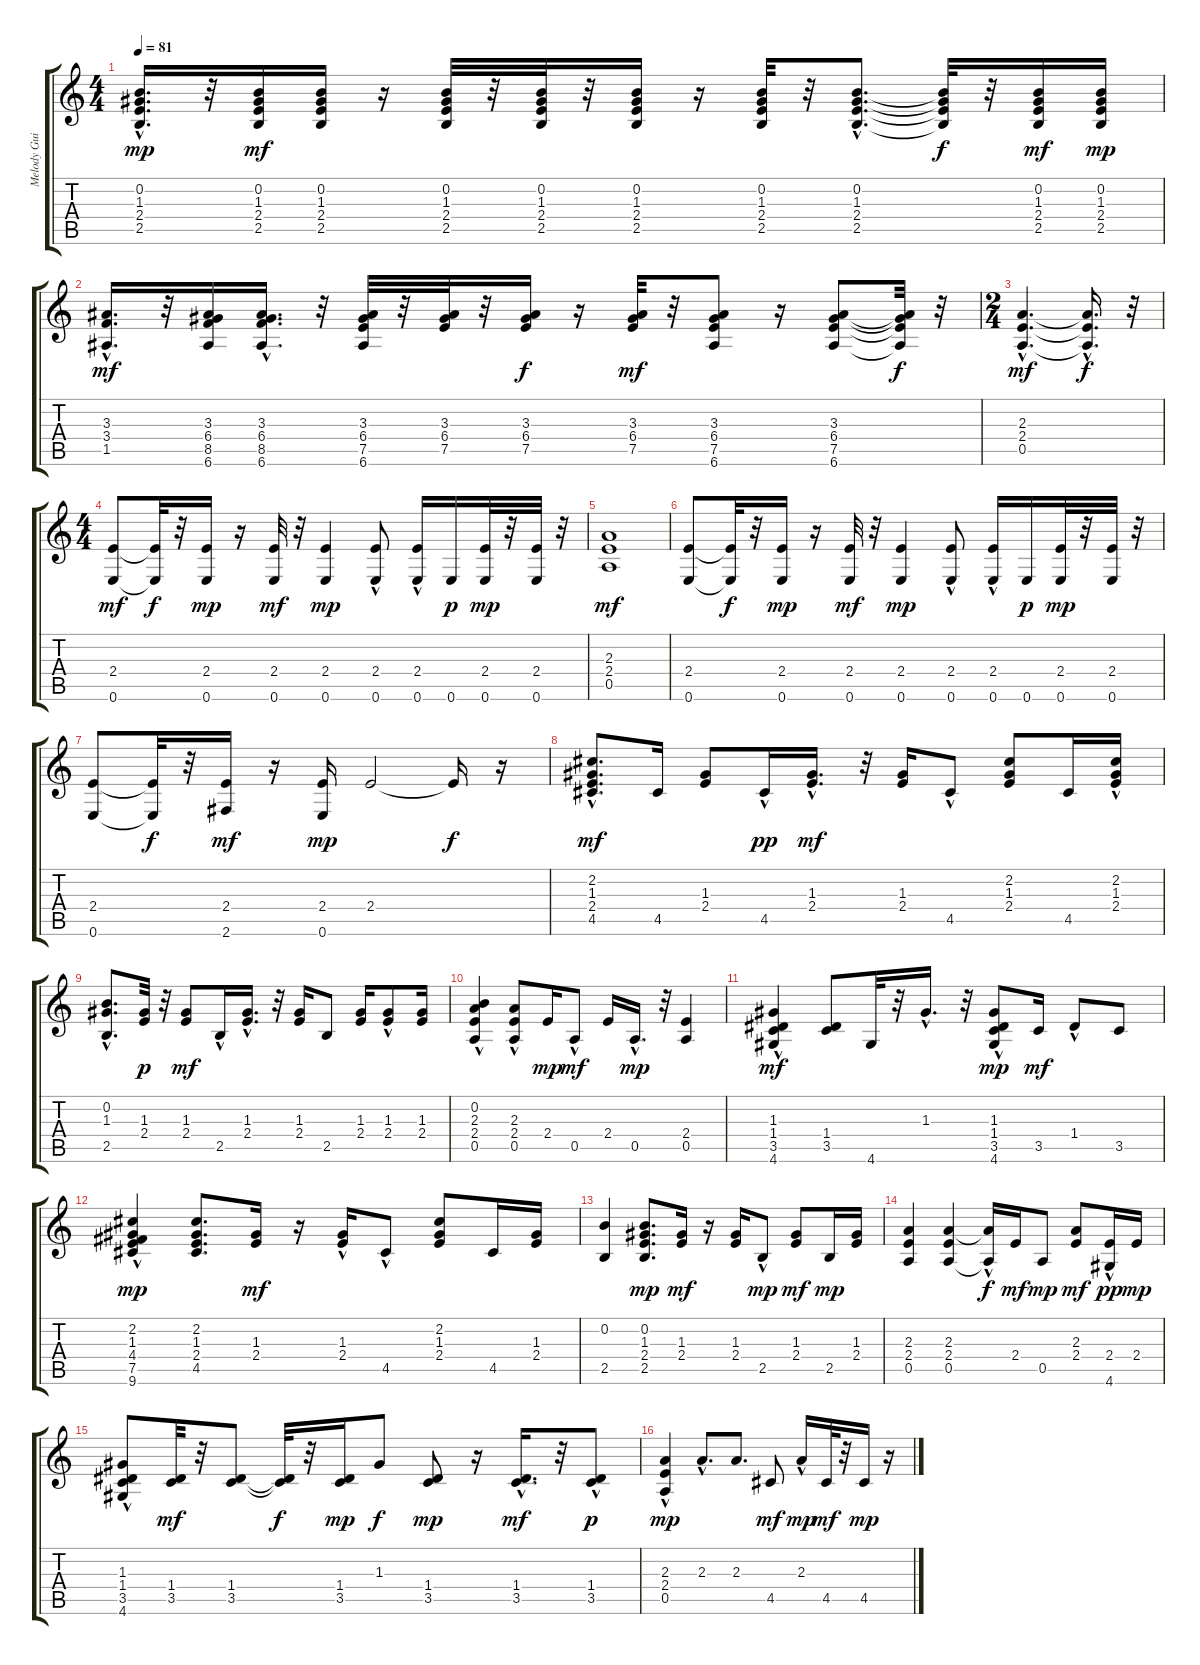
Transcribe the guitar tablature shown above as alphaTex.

\track ("Melody Guitar" "Melody Gui") {instrument distortionguitar}
\staff {score tabs}
\tuning (E4 B3 G3 D3 A2 E2) {hide}
\ts (4 4)
\tempo 81
\clef g2
\ks c
(0.2{hac} 1.3{hac} 2.4{hac} 2.5{hac}).16{d dy mp} r.32 (0.2 1.3 2.4 2.5).16{dy mf} (0.2 1.3 2.4 2.5).16 r.16 (0.2 1.3 2.4 2.5).32 r.32 (0.2 1.3 2.4 2.5).32 r.32 (0.2 1.3 2.4 2.5).16 r.16 (0.2 1.3 2.4 2.5).32 r.32 (0.2{hac} 1.3{hac} 2.4{hac} 2.5{hac}).8{d} (0.2{t} 1.3{t} 2.4{t} 2.5{t}).32{dy f} r.32 (0.2 1.3 2.4 2.5).16{dy mf} (0.2 1.3 2.4 2.5).16{dy mp} |
(3.3{hac} 3.4{hac} 1.5{hac}).16{d dy mf} r.32 (3.3 6.4 8.5 6.6).16 (3.3 6.4{hac} 8.5 6.6{hac}).16{d} r.32 (3.3 6.4 7.5 6.6).32 r.32 (3.3 6.4 7.5).32 r.32 (3.3 6.4 7.5).16{dy f} r.16 (3.3 6.4 7.5).32{dy mf} r.32 (3.3 6.4 7.5 6.6).8 r.16 (3.3 6.4 7.5 6.6).8 (3.3{t} 6.4{t} 7.5{t} 6.6{t}).32{dy f} r.32 |
\ts (2 4)
(2.3{hac} 2.4{hac} 0.5{hac}).4{d dy mf} (2.3{hac t} 2.4{hac t} 0.5{hac t}).16{d dy f} r.32 |
\ts (4 4)
(2.4 0.6).8{dy mf} (2.4{t} 0.6{t}).32{dy f} r.32 (2.4 0.6).16{dy mp} r.16 (2.4 0.6).32{dy mf} r.32 (2.4 0.6).4{dy mp} (2.4{hac} 0.6).8 (2.4{hac} 0.6).16 0.6.16{dy p} (2.4 0.6).32{dy mp} r.32 (2.4 0.6).32 r.32 |
(2.3 2.4 0.5).1{dy mf} |
(2.4 0.6).8 (2.4{t} 0.6{t}).32{dy f} r.32 (2.4 0.6).16{dy mp} r.16 (2.4 0.6).32{dy mf} r.32 (2.4 0.6).4{dy mp} (2.4{hac} 0.6).8 (2.4{hac} 0.6).16 0.6.16{dy p} (2.4 0.6).32{dy mp} r.32 (2.4 0.6).32 r.32 |
(2.4 0.6).8 (2.4{t} 0.6{t}).32{dy f} r.32 (2.4 2.6).16{dy mf} r.16 (2.4 0.6).16{dy mp} 2.4.2 2.4{t}.16{dy f} r.16 |
(2.2 1.3{hac} 2.4{hac} 4.5).8{d dy mf} 4.5.16 (1.3 2.4).8 4.5{hac}.16{dy pp} (1.3{hac} 2.4{hac}).16{d dy mf} r.32 (1.3 2.4).16 4.5{hac}.8 (2.2 1.3 2.4).8 4.5.16 (2.2 1.3 2.4{hac}).16 |
(0.2{hac} 1.3 2.5).8{d} (1.3 2.4).32{dy p} r.32 (1.3 2.4).8{dy mf} 2.5{hac}.16 (1.3{hac} 2.4{hac}).16{d} r.32 (1.3 2.4).16 2.5.8 (1.3 2.4).16 (1.3 2.4{hac}).8 (1.3 2.4).16 |
(0.2 2.3 2.4 0.5{hac}).4 (2.3{hac} 2.4{hac} 0.5).8 2.4.16{dy mp} 0.5{hac}.8{dy mf} 2.4.16 0.5{hac}.16{d dy mp} r.32 (2.4 0.5).4 |
(1.3{hac} 1.4 3.5{hac} 4.6{hac}).4{dy mf} (1.4 3.5).8 4.6.32 r.32 1.3{hac}.16{d} r.32 (1.3{hac} 1.4 3.5 4.6{hac}).8{dy mp} 3.5.16{dy mf} 1.4{hac}.8 3.5.8 |
(2.2 1.3 4.4 7.5{hac} 9.6{hac}).4{dy mp} (2.2 1.3 2.4 4.5).8{d} (1.3 2.4).16{dy mf} r.16 (1.3{hac} 2.4).16 4.5{hac}.8 (2.2 1.3 2.4).8 4.5.16 (1.3 2.4).16 |
(0.2 2.5).4 (0.2 1.3 2.4 2.5).8{d dy mp} (1.3 2.4).16{dy mf} r.16 (1.3 2.4).16 2.5{hac}.8{dy mp} (1.3 2.4).8{dy mf} 2.5.16{dy mp} (1.3 2.4).16 |
(2.3 2.4 0.5).4 (2.3 2.4 0.5).4 (2.3{hac t} 0.5{hac t}).16{dy f} 2.4.16{dy mf} 0.5.8{dy mp} (2.3 2.4).8{dy mf} (2.4 4.6{hac}).16{dy pp} 2.4.16{dy mp} |
(1.3{hac} 1.4{hac} 3.5{hac} 4.6).8 (1.4 3.5).32{dy mf} r.32 (1.4 3.5).8 (1.4{t} 3.5{t}).32{dy f} r.32 (1.4 3.5).16{dy mp} 1.3.8{dy f} (1.4 3.5).8{dy mp} r.16 (1.4 3.5{hac}).16{d dy mf} r.32 (1.4 3.5{hac}).8{dy p} |
(2.3 2.4 0.5{hac}).4{dy mp} 2.3{hac}.8{d} 2.3.8{d} 4.5.8{dy mf} 2.3{hac}.16{dy mp} 4.5.32{dy mf} r.32 4.5.16{dy mp} r.16
